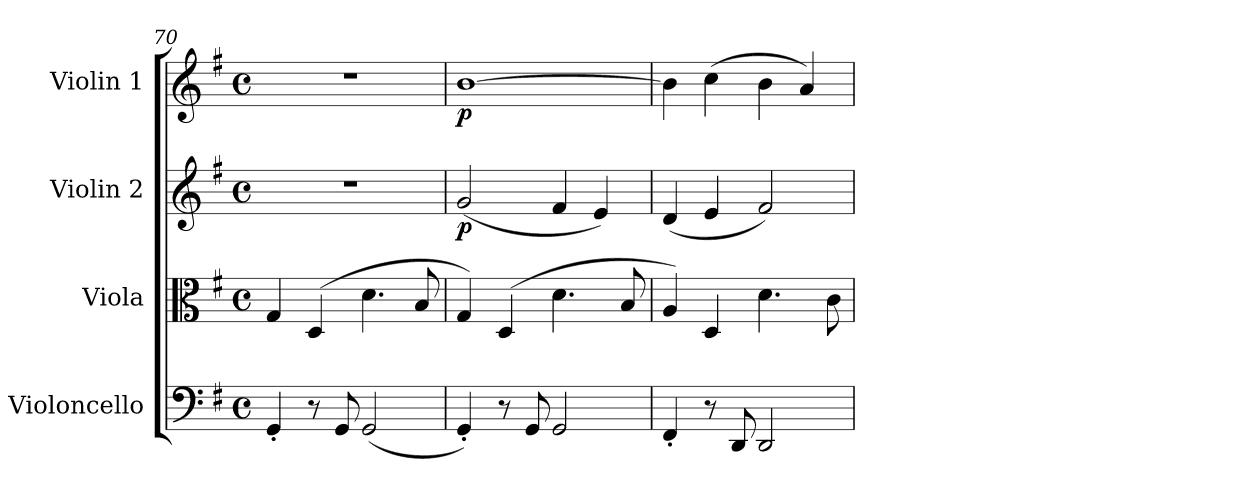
**kern	**kern	**kern	**dynam	**kern	**dynam
*part4	*part3	*part2	*part2	*part1	*part1
*staff4	*staff3	*staff2	*staff2	*staff1	*staff1
*I"Violoncello	*I"Viola	*I"Violin 2	*	*I"Violin 1	*
*I'Vc	*I'Vla	*I'Vln	*	*I'Vln	*
*clefF4	*clefC3	*clefG2	*	*clefG2	*
*k[f#]	*k[f#]	*k[f#]	*	*k[f#]	*
*M4/4	*M4/4	*M4/4	*	*M4/4	*
*met(c)	*met(c)	*met(c)	*	*met(c)	*
=70	=70	=70	=70	=70	=70
4GG'/	4G/	1r	.	1r	.
8r	(4D/	.	.	.	.
8GG/	.	.	.	.	.
(2GG/	4.d\	.	.	.	.
.	8B/	.	.	.	.
=71	=71	=71	=71	=71	=71
!	!	!	!LO:DY:b	!	!LO:DY:b
4GG'/)	4G/)	(2g/	p	[1b	p
8r	(4D/	.	.	.	.
8GG/	.	.	.	.	.
2GG/	4.d\	4f#/	.	.	.
.	.	4e/)	.	.	.
.	8B/	.	.	.	.
=72	=72	=72	=72	=72	=72
4FF#'/	4A/)	(4d/	.	4b\]	.
8r	4D/	4e/	.	(4cc\	.
8DD/	.	.	.	.	.
2DD/	4.d\	2f#/)	.	4b\	.
.	.	.	.	4a/)	.
.	8c\	.	.	.	.
=	=	=	=	=	=
*-	*-	*-	*-	*-	*-
